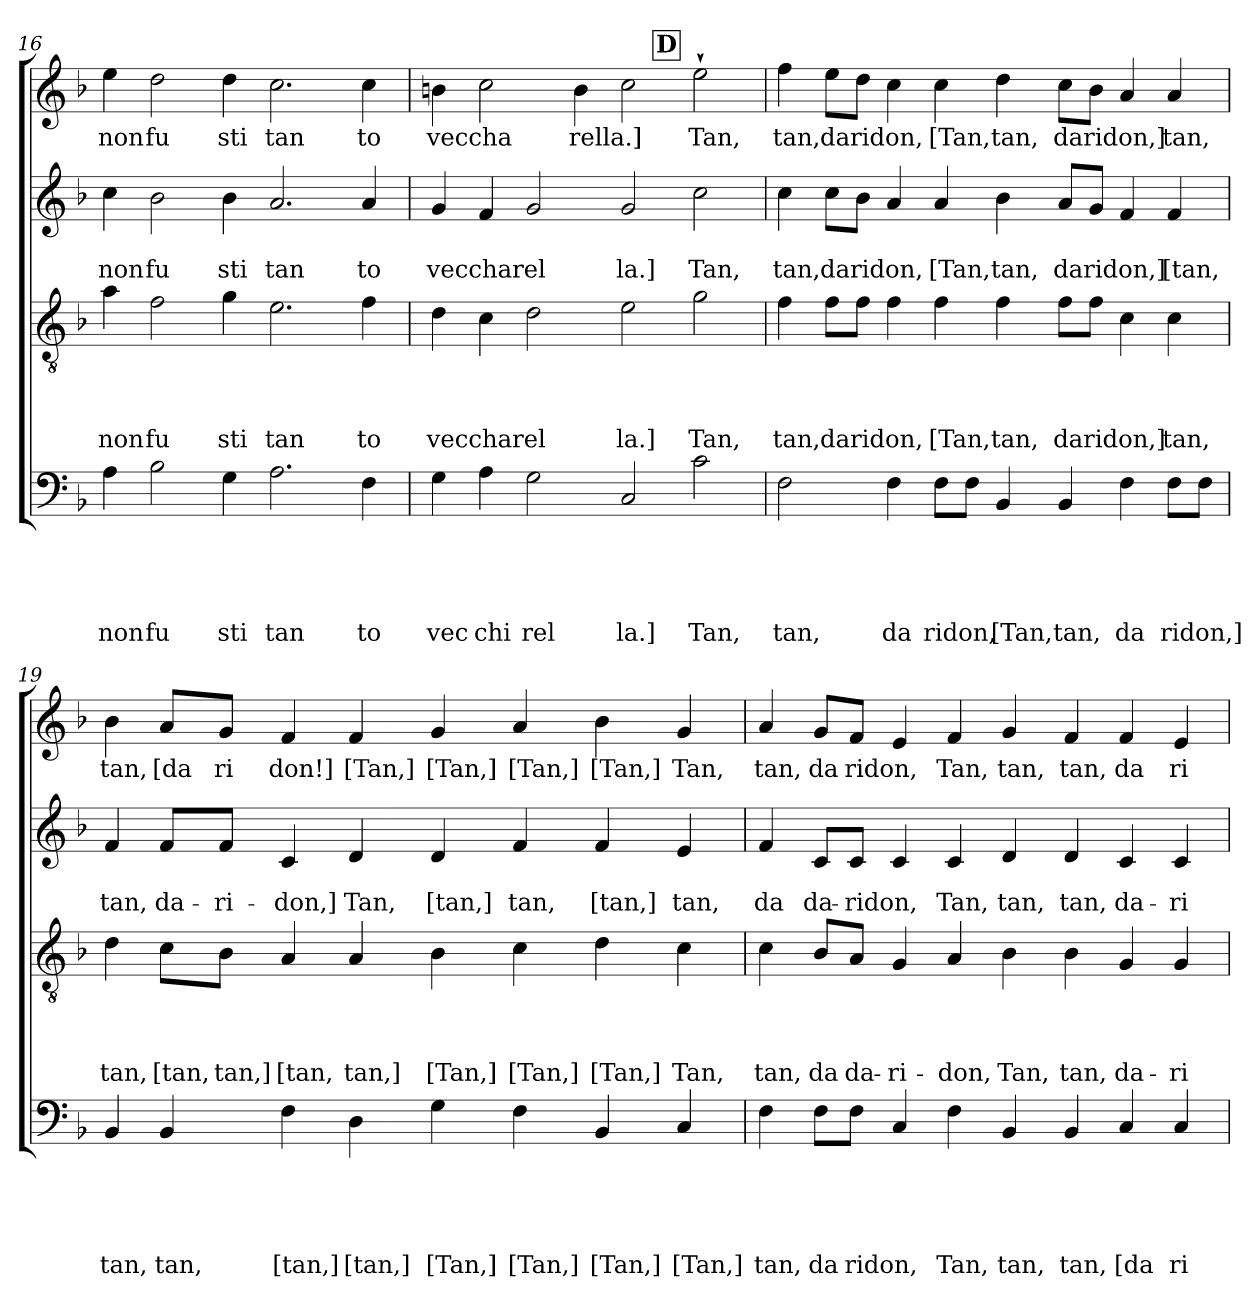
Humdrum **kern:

**kern	**text	**text	**text	**text	**text	**kern	**text	**text	**text	**text	**kern	**text	**text	**kern	**text
*part4	*part4	*part4	*part4	*part4	*part4	*part3	*part3	*part3	*part3	*part3	*part2	*part2	*part2	*part1	*part1
*staff4	*staff4	*staff4	*staff4	*staff4	*staff4	*staff3	*staff3	*staff3	*staff3	*staff3	*staff2	*staff2	*staff2	*staff1	*staff1
!!LO:LB:g=z
*clefF4	*	*	*	*	*	*clefGv2	*	*	*	*	*clefG2	*	*	*clefG2	*
*k[b-]	*	*	*	*	*	*k[b-]	*	*	*	*	*k[b-]	*	*	*k[b-]	*
*F:	*	*	*	*	*	*F:	*	*	*	*	*F:	*	*	*F:	*
=16	=16	=16	=16	=16	=16	=16	=16	=16	=16	=16	=16	=16	=16	=16	=16
!	!	!	!	!	!LO:LY:b	!	!	!	!	!LO:LY:b	!	!	!LO:LY:b	!	!LO:LY:b
4A\	.	.	.	.	non	4a\	.	.	.	non	4cc\	.	non	4ee\	non
!	!	!	!	!	!LO:LY:b	!	!	!	!	!LO:LY:b	!	!	!LO:LY:b	!	!LO:LY:b
2B-\	.	.	.	.	fu	2f\	.	.	.	fu	2b-\	.	fu	2dd\	fu
!	!	!	!	!	!LO:LY:b	!	!	!	!	!LO:LY:b	!	!	!LO:LY:b	!	!LO:LY:b
4G\	.	.	.	.	sti	4g\	.	.	.	sti	4b-\	.	sti	4dd\	sti
!	!	!	!	!	!LO:LY:b	!	!	!	!	!LO:LY:b	!	!	!LO:LY:b	!	!LO:LY:b
2.A\	.	.	.	.	tan	2.e\	.	.	.	tan	2.a/	.	tan	2.cc\	tan
!	!	!	!	!	!LO:LY:b	!	!	!	!	!LO:LY:b	!	!	!LO:LY:b	!	!LO:LY:b
4F\	.	.	.	.	to	4f\	.	.	.	to	4a/	.	to	4cc\	to
!!LO:REH:place=s1:a:fs=14:t=D:qo=5.25
=17	=17	=17	=17	=17	=17	=17	=17	=17	=17	=17	=17	=17	=17	=17	=17
!	!	!	!	!	!LO:LY:b	!	!	!	!	!LO:LY:b	!	!	!LO:LY:b	!	!LO:LY:b
4G\	.	.	.	.	vec	4d\	.	.	.	veccharel	4g/	.	veccharel	4b\	veccha
!	!	!	!	!	!LO:LY:b	!	!	!	!	!	!	!	!	!	!
4A\	.	.	.	.	chi	4c\	.	.	.	.	4f/	.	.	2cc\	.
!	!	!	!	!	!LO:LY:b	!	!	!	!	!	!	!	!	!	!
2G\	.	.	.	.	rel	2d\	.	.	.	.	2g/	.	.	.	.
!	!	!	!	!	!	!	!	!	!	!	!	!	!	!	!LO:LY:b
.	.	.	.	.	.	.	.	.	.	.	.	.	.	4b\	rella.]
!	!	!	!	!	!LO:LY:b	!	!	!	!	!LO:LY:b	!	!	!LO:LY:b	!	!
2C/	.	.	.	.	la.]	2e\	.	.	.	la.]	2g/	.	la.]	2cc\	.
!	!	!	!	!	!LO:LY:b	!	!	!	!	!LO:LY:b	!	!	!LO:LY:b	!	!LO:LY:b
2c\	.	.	.	.	Tan,	2g\	.	.	.	Tan,	2cc\	.	Tan,	2ee`>\	Tan,
=18	=18	=18	=18	=18	=18	=18	=18	=18	=18	=18	=18	=18	=18	=18	=18
!	!	!	!	!	!LO:LY:b	!	!	!	!	!LO:LY:b	!	!	!LO:LY:b	!	!LO:LY:b
2F\	.	.	.	.	tan,	4f\	.	.	.	tan,	4cc\	.	tan,	4ff\	tan,
!	!	!	!	!	!	!	!	!	!	!LO:LY:b	!	!	!LO:LY:b	!	!LO:LY:b
.	.	.	.	.	.	8f\L	.	.	.	daridon,	8cc\L	.	daridon,	8ee\L	daridon,
.	.	.	.	.	.	8f\J	.	.	.	.	8b-\J	.	.	8dd\J	.
!	!	!	!	!	!LO:LY:b	!	!	!	!	!	!	!	!	!	!
4F\	.	.	.	.	da	4f\	.	.	.	.	4a/	.	.	4cc\	.
!	!	!	!	!	!LO:LY:b	!	!	!	!	!LO:LY:b	!	!	!LO:LY:b	!	!LO:LY:b
8F\L	.	.	.	.	ridon,	4f\	.	.	.	[Tan,	4a/	.	[Tan,	4cc\	[Tan,
8F\J	.	.	.	.	.	.	.	.	.	.	.	.	.	.	.
!	!	!	!	!	!LO:LY:b	!	!	!	!	!LO:LY:b	!	!	!LO:LY:b	!	!LO:LY:b
4BB-/	.	.	.	.	[Tan,	4f\	.	.	.	tan,	4b-\	.	tan,	4dd\	tan,
!	!	!	!	!	!LO:LY:b	!	!	!	!	!LO:LY:b	!	!	!LO:LY:b	!	!LO:LY:b
4BB-/	.	.	.	.	tan,	8f\L	.	.	.	daridon,]	8a/L	.	daridon,]	8cc\L	daridon,]
.	.	.	.	.	.	8f\J	.	.	.	.	8g/J	.	.	8b-\J	.
!	!	!	!	!	!LO:LY:b	!	!	!	!	!	!	!	!	!	!
4F\	.	.	.	.	da	4c\	.	.	.	.	4f/	.	.	4a/	.
!	!	!	!	!	!LO:LY:b	!	!	!	!	!LO:LY:b	!	!	!LO:LY:b	!	!LO:LY:b
8F\L	.	.	.	.	ridon,]	4c\	.	.	.	tan,	4f/	.	[tan,	4a/	tan,
8F\J	.	.	.	.	.	.	.	.	.	.	.	.	.	.	.
!!LO:LB:g=z
=19	=19	=19	=19	=19	=19	=19	=19	=19	=19	=19	=19	=19	=19	=19	=19
!	!	!	!	!	!LO:LY:b	!	!	!	!	!LO:LY:b	!	!	!LO:LY:b	!	!LO:LY:b
4BB-/	.	.	.	.	tan,	4d\	.	.	.	tan,	4f/	.	tan,	4b-\	tan,
!	!	!	!	!	!LO:LY:b	!	!	!	!	!LO:LY:b	!	!	!LO:LY:b	!	!LO:LY:b
4BB-/	.	.	.	.	tan,	8c\L	.	.	.	[tan,	8f/L	.	da-	8a/L	[da
!	!	!	!	!	!	!	!	!	!	!LO:LY:b	!	!	!LO:LY:b	!	!LO:LY:b
.	.	.	.	.	.	8B-\J	.	.	.	tan,]	8f/J	.	-ri-	8g/J	ri
!	!	!	!	!	!LO:LY:b	!	!	!	!	!LO:LY:b	!	!	!LO:LY:b	!	!LO:LY:b
4F\	.	.	.	.	[tan,]	4A/	.	.	.	[tan,	4c/	.	-don,]	4f/	don!]
!	!	!	!	!	!LO:LY:b	!	!	!	!	!LO:LY:b	!	!	!LO:LY:b	!	!LO:LY:b
4D\	.	.	.	.	[tan,]	4A/	.	.	.	tan,]	4d/	.	Tan,	4f/	[Tan,]
!	!	!	!	!	!LO:LY:b	!	!	!	!	!LO:LY:b	!	!	!LO:LY:b	!	!LO:LY:b
4G\	.	.	.	.	[Tan,]	4B-\	.	.	.	[Tan,]	4d/	.	[tan,]	4g/	[Tan,]
!	!	!	!	!	!LO:LY:b	!	!	!	!	!LO:LY:b	!	!	!LO:LY:b	!	!LO:LY:b
4F\	.	.	.	.	[Tan,]	4c\	.	.	.	[Tan,]	4f/	.	tan,	4a/	[Tan,]
!	!	!	!	!	!LO:LY:b	!	!	!	!	!LO:LY:b	!	!	!LO:LY:b	!	!LO:LY:b
4BB-/	.	.	.	.	[Tan,]	4d\	.	.	.	[Tan,]	4f/	.	[tan,]	4b-\	[Tan,]
!	!	!	!	!	!LO:LY:b	!	!	!	!	!LO:LY:b	!	!	!LO:LY:b	!	!LO:LY:b
4C/	.	.	.	.	[Tan,]	4c\	.	.	.	Tan,	4e/	.	tan,	4g/	Tan,
=20	=20	=20	=20	=20	=20	=20	=20	=20	=20	=20	=20	=20	=20	=20	=20
!	!	!	!	!	!LO:LY:b	!	!	!	!	!LO:LY:b	!	!	!LO:LY:b	!	!LO:LY:b
4F\	.	.	.	.	tan,	4c\	.	.	.	tan,	4f/	.	da	4a/	tan,
!	!	!	!	!	!LO:LY:b	!	!	!	!	!LO:LY:b	!	!	!LO:LY:b	!	!LO:LY:b
8F\L	.	.	.	.	da	8B-/L	.	.	.	da	8c/L	.	da-	8g/L	da
!	!	!	!	!	!LO:LY:b	!	!	!	!	!LO:LY:b	!	!	!LO:LY:b	!	!LO:LY:b
8F\J	.	.	.	.	ridon,	8A/J	.	.	.	da-	8c/J	.	-ridon,	8f/J	ridon,
!	!	!	!	!	!	!	!	!	!	!LO:LY:b	!	!	!	!	!
4C/	.	.	.	.	.	4G/	.	.	.	-ri-	4c/	.	.	4e/	.
!	!	!	!	!	!LO:LY:b	!	!	!	!	!LO:LY:b	!	!	!LO:LY:b	!	!LO:LY:b
4F\	.	.	.	.	Tan,	4A/	.	.	.	-don,	4c/	.	Tan,	4f/	Tan,
!	!	!	!	!	!LO:LY:b	!	!	!	!	!LO:LY:b	!	!	!LO:LY:b	!	!LO:LY:b
4BB-/	.	.	.	.	tan,	4B-\	.	.	.	Tan,	4d/	.	tan,	4g/	tan,
!	!	!	!	!	!LO:LY:b	!	!	!	!	!LO:LY:b	!	!	!LO:LY:b	!	!LO:LY:b
4BB-/	.	.	.	.	tan,	4B-\	.	.	.	tan,	4d/	.	tan,	4f/	tan,
!	!	!	!	!	!LO:LY:b	!	!	!	!	!LO:LY:b	!	!	!LO:LY:b	!	!LO:LY:b
4C/	.	.	.	.	[da	4G/	.	.	.	da-	4c/	.	da-	4f/	da
!	!	!	!	!	!LO:LY:b	!	!	!	!	!LO:LY:b	!	!	!LO:LY:b	!	!LO:LY:b
4C/	.	.	.	.	ri	4G/	.	.	.	-ri-	4c/	.	-ri-	4e/	ri
=	=	=	=	=	=	=	=	=	=	=	=	=	=	=	=
*-	*-	*-	*-	*-	*-	*-	*-	*-	*-	*-	*-	*-	*-	*-	*-
